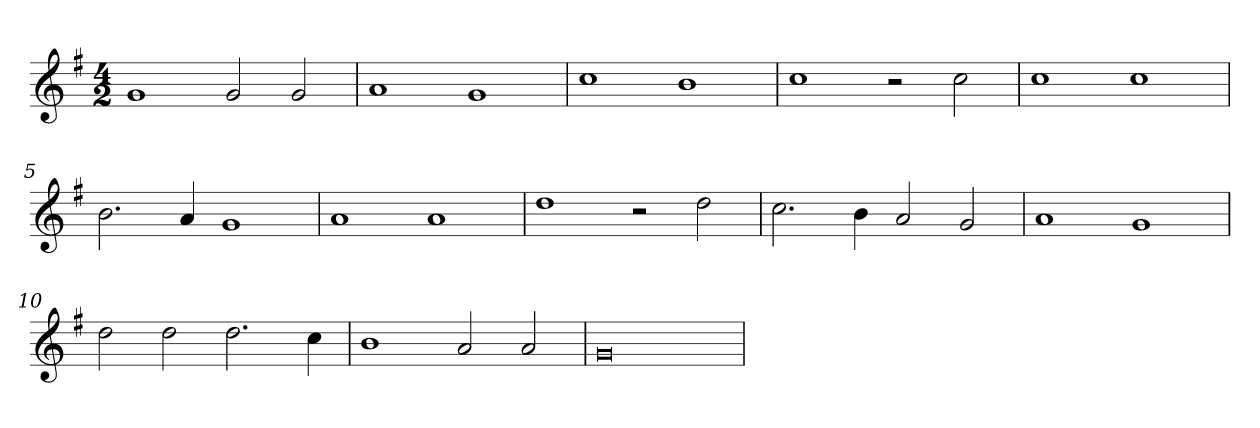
**kern
*part1
*staff1
*clefG2
*k[f#]
*G:
*M4/2
=
1g
2g
2g
=1
1a
1g
=2
1cc
1b
=3
1cc
2r
2cc
=4
1cc
1cc
=5
2.b
4a
1g
=6
1a
1a
=7
1dd
2r
2dd
=8
2.cc
4b
2a
2g
=9
1a
1g
=10
2dd
2dd
2.dd
4cc
=11
1b
2a
2a
=12
0g
=
*-
